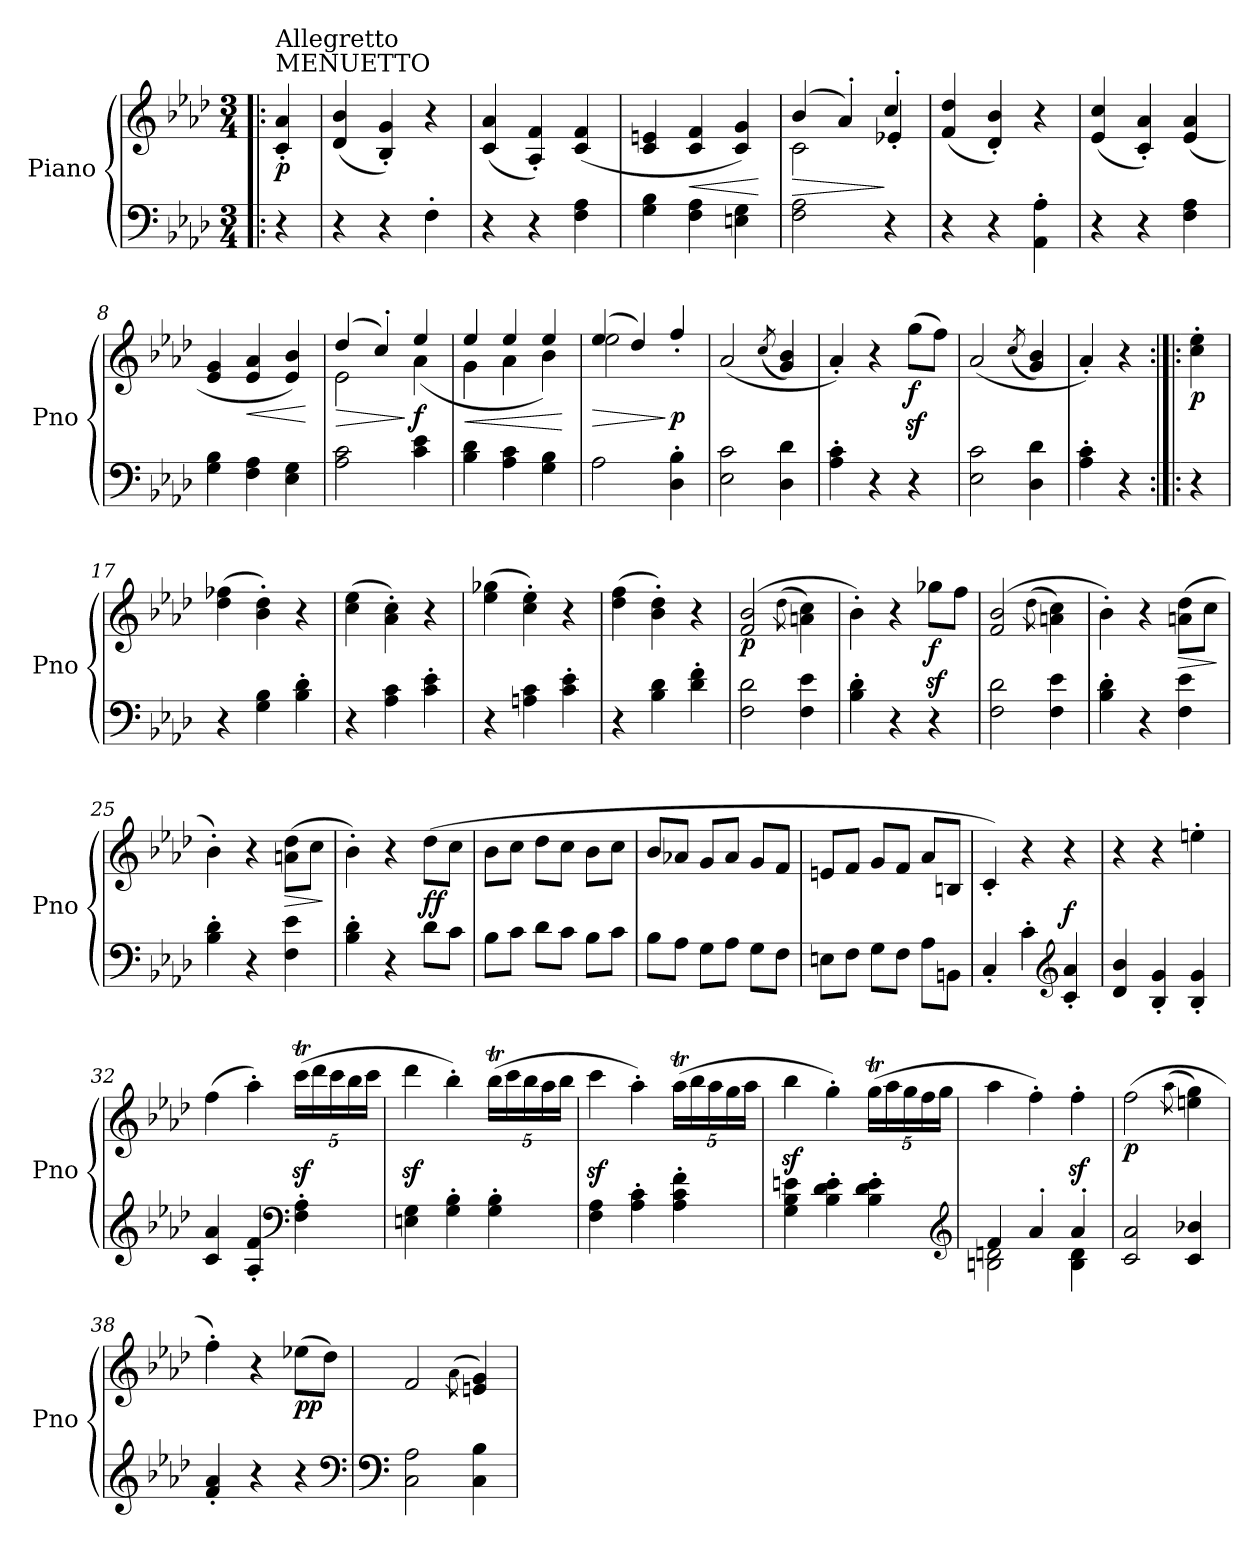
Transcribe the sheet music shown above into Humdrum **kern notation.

**kern	**kern	**dynam
*part1	*part1	*part1
*staff2	*staff1	*staff1/2
*I"Piano	*	*
*I'Pno	*	*
*clefF4	*clefG2	*
*k[b-e-a-d-]	*k[b-e-a-d-]	*
*A-:	*A-:	*
*M3/4	*M3/4	*
=1!|:	=1!|:	=1!|:
!	!LO:TX:a:t=MENUETTO	!
!	!LO:TX:a:t=Allegretto	!
!	!	!LO:DY:b
4r	4c/' 4a-/'	p
=2	=2	=2
4r	(4d-/ 4b-/	.
4r	4B-/' 4g/')	.
4F'\	4r	.
=3	=3	=3
4r	(4c/ 4a-/	.
4r	4A-/' 4f/')	.
4F\ 4A-\	(4c/ 4f/	.
=4	=4	=4
4G\ 4B-\	4c/ 4en/	.
!	!	!LO:HP:b
4F\ 4A-\	4c/ 4f/	<
4En\ 4G\	4c/ 4g/)	.
.	.	[
=5	=5	=5
!	!	!LO:HP:b
*	*^	*
2F\ 2A-\	(4b-/	2c\	>
.	4a-'/)	.	.
4r	4cc'/	4e-X'/	]
*	*v	*v	*
=6	=6	=6
4r	(4f/ 4dd-/	.
4r	4d-/' 4b-/')	.
4AA-\' 4A-\'	4r	.
=7	=7	=7
4r	(4e-/ 4cc/	.
4r	4c/' 4a-/')	.
4F\ 4A-\	(4e-/ 4a-/	.
=8	=8	=8
4G\ 4B-\	4e-/ 4g/	.
!	!	!LO:HP:b
4F\ 4A-\	4e-/ 4a-/	<
4E-\ 4G\	4e-/ 4b-/)	.
.	.	[
=9	=9	=9
!	!	!LO:HP:b
*	*^	*
2A-\ 2c\	(4dd-/	2e-\	>
.	4cc'/)	.	.
!	!	!	!LO:DY:n=1:b
4c\ 4e-\	4ee-/	(4a-\	] f
=10	=10	=10	=10
!	!	!	!LO:HP:b
4B-\ 4d-\	4ee-/	4g\	<
4A-\ 4c\	4ee-/	4a-\	.
4G\ 4B-\	4ee-/	4b-\)	.
*	*v	*v	*
.	.	[
=11	=11	=11
!	!	!LO:HP:b
*	*^	*
2A-\	(4ee-/	2ee-\	>
.	4dd-/)	.	.
!	!	!	!LO:DY:n=1:b
4D-\' 4B-\'	4ff'/	4ryy	] p
*	*v	*v	*
!!LO:LB:g=z
=12	=12	=12
2E-\ 2c\	(2a-/	.
.	(8qcc/	.
4D-\ 4d-\	4g/ 4b-/)	.
=13	=13	=13
4A-\' 4c\'	4a-'/)	.
4r	4r	.
!	!	!LO:DY:b
4r	(8ggz<\L	f
.	8ff\J)	.
=14	=14	=14
2E-\ 2c\	(2a-/	.
.	(8qcc/	.
4D-\ 4d-\	4g/ 4b-/)	.
=15	=15	=15
4A-\' 4c\'	4a-'/)	.
4r	4r	.
=16:|!|:	=16:|!|:	=16:|!|:
!	!	!LO:DY:b
4r	4cc\' 4ee-\'	p
=17	=17	=17
4r	(4dd-\ 4ff-X\	.
4G\ 4B-\	4b-\' 4dd-\')	.
4B-\' 4d-\'	4r	.
=18	=18	=18
4r	(4cc\ 4ee-\	.
4A-\ 4c\	4a-\' 4cc\')	.
4c\' 4e-\'	4r	.
=19	=19	=19
4r	(4ee-\ 4gg-X\	.
4An\ 4c\	4cc\' 4ee-\')	.
4c\' 4e-\'	4r	.
=20	=20	=20
4r	(4dd-\ 4ff\	.
4B-\ 4d-\	4b-\' 4dd-\')	.
4d-\' 4f\'	4r	.
=21	=21	=21
!	!	!LO:DY:b
2F\ 2d-\	(2f/ 2b-/	p
.	(8qdd-\	.
4F\ 4e-\	4an\ 4cc\)	.
=22	=22	=22
4B-\' 4d-\'	4b-'\)	.
4r	4r	.
!	!	!LO:DY:b
4r	8gg-Xz<\L	f
.	8ff\J	.
=23	=23	=23
2F\ 2d-\	(2f/ 2b-/	.
.	(8qdd-\	.
4F\ 4e-\	4an\ 4cc\)	.
!!LO:LB:g=z
=24	=24	=24
4B-\' 4d-\'	4b-'\)	.
4r	4r	.
!	!	!LO:HP:b
4F\ 4e-\	(8an\ 8dd-\L	>
.	8cc\J	.
.	.	]
=25	=25	=25
4B-\' 4d-\'	4b-'\)	.
4r	4r	.
!	!	!LO:HP:b
4F\ 4e-\	(8an\ 8dd-\L	>
.	8cc\J	.
.	.	]
=26	=26	=26
4B-\' 4d-\'	4b-'\)	.
4r	4r	.
!	!	!LO:DY:b
8d-\L	(8dd-\L	ff
8c\J	8cc\J	.
=27	=27	=27
8B-\L	8b-\L	.
8c\J	8cc\J	.
8d-\L	8dd-\L	.
8c\J	8cc\J	.
8B-\L	8b-\L	.
8c\J	8cc\J	.
=28	=28	=28
8B-\L	8b-/L	.
8A-\J	8a-X/J	.
8G\L	8g/L	.
8A-\J	8a-/J	.
8G\L	8g/L	.
8F\J	8f/J	.
=29	=29	=29
8En\L	8en/L	.
8F\J	8f/J	.
8G\L	8g/L	.
8F\J	8f/J	.
8A-\L	8a-/L	.
8BBn\J	8Bn/J	.
=30	=30	=30
4C'/	4c'/)	.
4c'\	4r	.
*clefG2	*	*
!	!	!LO:DY:a=2
4c/' 4a-/'	4r	f
=31	=31	=31
4d-/ 4b-/	4r	.
4B-/' 4g/'	4r	.
4B-/' 4g/'	4een'\	.
!!LO:LB:g=z
=32	=32	=32
4c/ 4a-/	(4ff\	.
4A-/' 4f/'	4aa-'\)	.
*clefF4	*	*
*	*Xbrackettup	*
4F\' 4A-\'	(20cccz<t\LL	.
.	20ddd-\	.
.	20ccc\	.
.	20bb-\	.
.	20ccc\JJ	.
=33	=33	=33
4En\ 4G\	4ddd-z<\	.
4G\' 4B-\'	4bb-'\)	.
4G\' 4B-\'	(20bb-T\LL	.
.	20ccc\	.
.	20bb-\	.
.	20aa-\	.
.	20bb-\JJ	.
=34	=34	=34
4F\ 4A-\	4cccz<\	.
4A-\' 4c\'	4aa-'\)	.
4A-\' 4c\' 4f\'	(20aa-T\LL	.
.	20bb-\	.
.	20aa-\	.
.	20gg\	.
.	20aa-\JJ	.
=35	=35	=35
4G\ 4B-\ 4en\	4bb-z<\	.
4B-\' 4d-\' 4e\'	4gg'\)	.
4B-\' 4d-\' 4e\'	(20ggt\LL	.
.	20aa-\	.
.	20gg\	.
.	20ff\	.
.	20gg\JJ	.
*clefG2	*	*
=36	=36	=36
*^	*	*
4f/	2Bn\ 2dn\	4aa-\	.
4a-'/	.	4ff'\)	.
4a-'/	4B\ 4d\	4ffz<'\	.
=37	=37	=37	=37
!	!	!	!LO:DY:b
*v	*v	*	*
2c/ 2a-/	(2ff\	p
.	(8qaa-\	.
4c/ 4b-X/	4een\ 4gg\)	.
=38	=38	=38
4f/' 4a-/'	4ff'\)	.
4r	4r	.
!	!	!LO:DY:b
4r	(8ee-X\L	pp
.	8dd-\J)	.
*clefF4	*	*
!!LO:LB:g=z
=39	=39	=39
*clefF4	*	*
2C\ 2A-\	2f/	.
.	(8qa-\	.
4C\ 4B-\	4en/ 4g/)	.
=	=	=
*-	*-	*-
